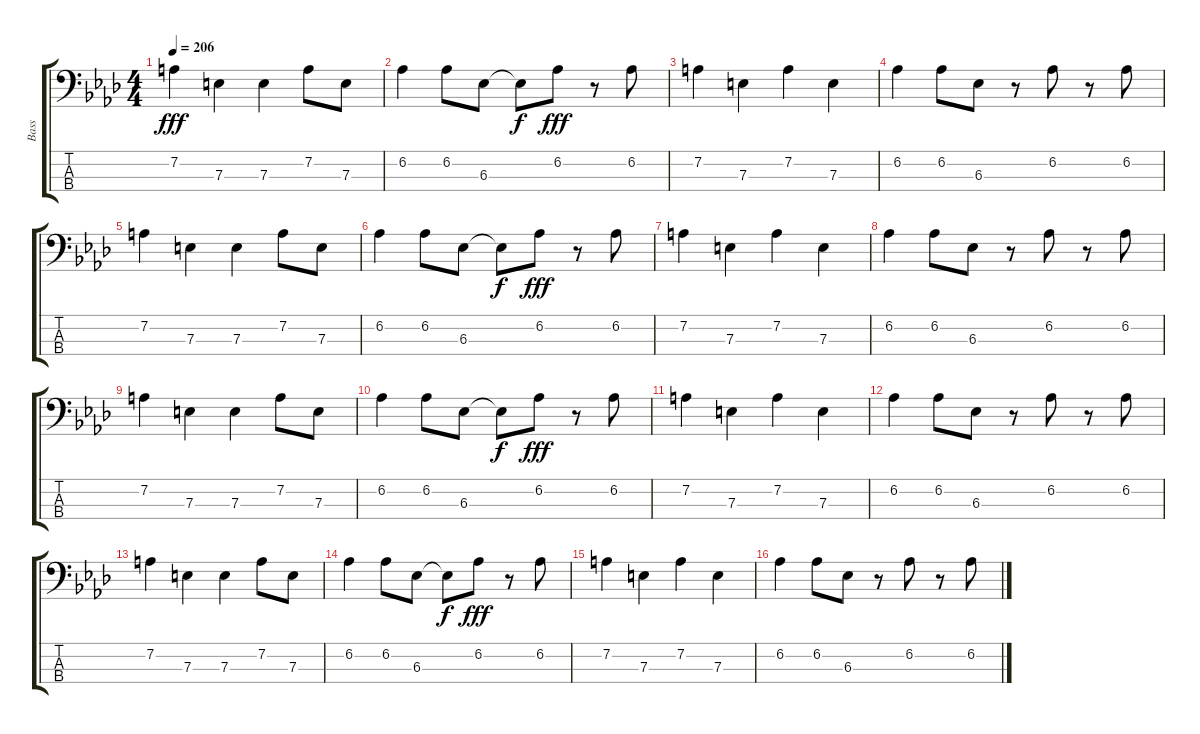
\track ("Bass" "Bass") {instrument synthbass2}
\staff {score tabs}
\tuning (G2 D2 A1 E1) {hide}
\ts (4 4)
\tempo 206
\clef f4
\ks ab
7.2.4{dy fff} 7.3.4 7.3.4 7.2.8 7.3.8 |
6.2.4 6.2.8 6.3.8 6.3{t}.8{dy f} 6.2.8{dy fff} r.8 6.2.8 |
7.2.4 7.3.4 7.2.4 7.3.4 |
6.2.4 6.2.8 6.3.8 r.8 6.2.8 r.8 6.2.8 |
7.2.4 7.3.4 7.3.4 7.2.8 7.3.8 |
6.2.4 6.2.8 6.3.8 6.3{t}.8{dy f} 6.2.8{dy fff} r.8 6.2.8 |
7.2.4 7.3.4 7.2.4 7.3.4 |
6.2.4 6.2.8 6.3.8 r.8 6.2.8 r.8 6.2.8 |
7.2.4 7.3.4 7.3.4 7.2.8 7.3.8 |
6.2.4 6.2.8 6.3.8 6.3{t}.8{dy f} 6.2.8{dy fff} r.8 6.2.8 |
7.2.4 7.3.4 7.2.4 7.3.4 |
6.2.4 6.2.8 6.3.8 r.8 6.2.8 r.8 6.2.8 |
7.2.4 7.3.4 7.3.4 7.2.8 7.3.8 |
6.2.4 6.2.8 6.3.8 6.3{t}.8{dy f} 6.2.8{dy fff} r.8 6.2.8 |
7.2.4 7.3.4 7.2.4 7.3.4 |
6.2.4{volume 9} 6.2.8 6.3.8 r.8 6.2.8 r.8 6.2.8
